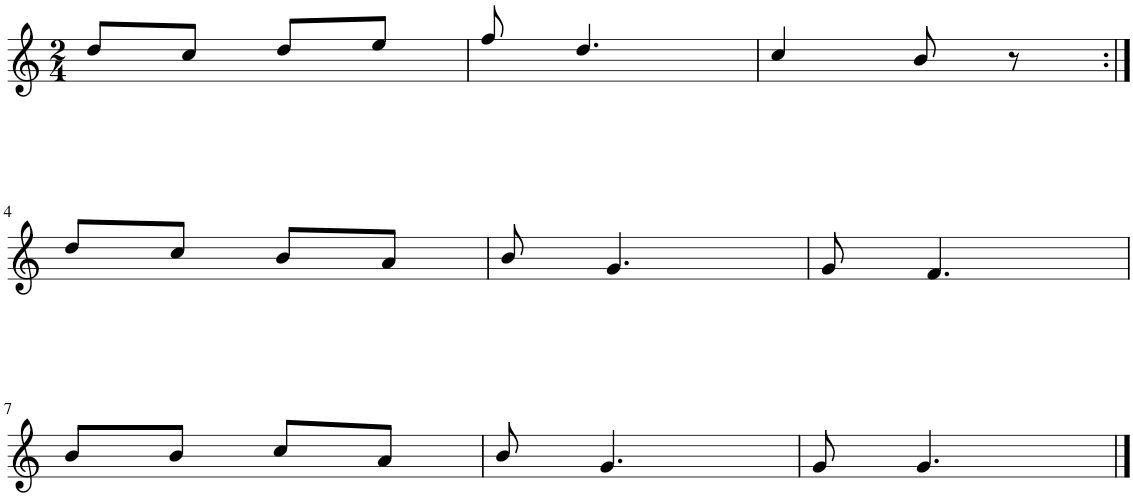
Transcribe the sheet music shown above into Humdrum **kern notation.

**kern
*part1
*staff1
*I"Choir
*I'Ch
*clefG2
*k[]
*M2/4
=1
8dd/L
8cc/J
8dd/L
8ee/J
=2
8ff/
4.dd/
=3
4cc/
8b/
8r
!!LO:LB:g=z
=4:|!
8dd/L
8cc/J
8b/L
8a/J
=5
8b/
4.g/
=6
8g/
4.f/
!!LO:LB:g=z
=7
8b/L
8b/J
8cc/L
8a/J
=8
8b/
4.g/
=9
8g/
4.g/
==
*-
